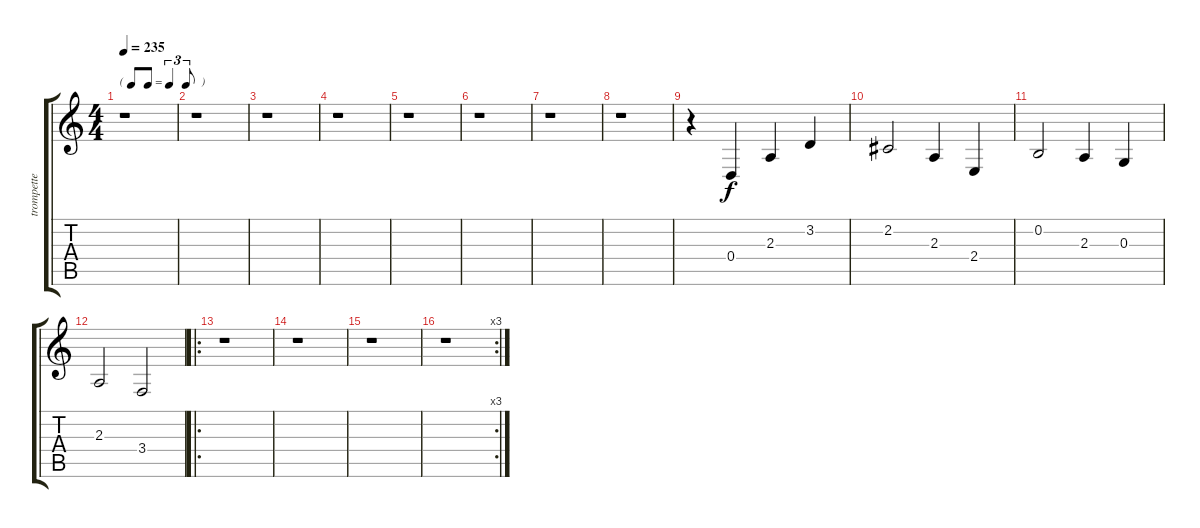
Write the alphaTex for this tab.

\track ("trompette" "trompette") {instrument trumpet}
\staff {score tabs}
\tuning (E4 B3 G3 D3 A2 E2) {hide}
\ts (4 4)
\tf triplet8th
\tempo 235
\clef g2
\ks c
r.1{dy f} |
r.1 |
r.1 |
r.1 |
r.1 |
r.1 |
r.1 |
r.1 |
r.4 0.4.4 2.3.4 3.2.4 |
2.2.2 2.3.4 2.4.4 |
0.2.2 2.3.4 0.3.4 |
2.3.2 3.4.2 |
\ro
r.1 |
r.1 |
r.1 |
\rc 3
r.1
